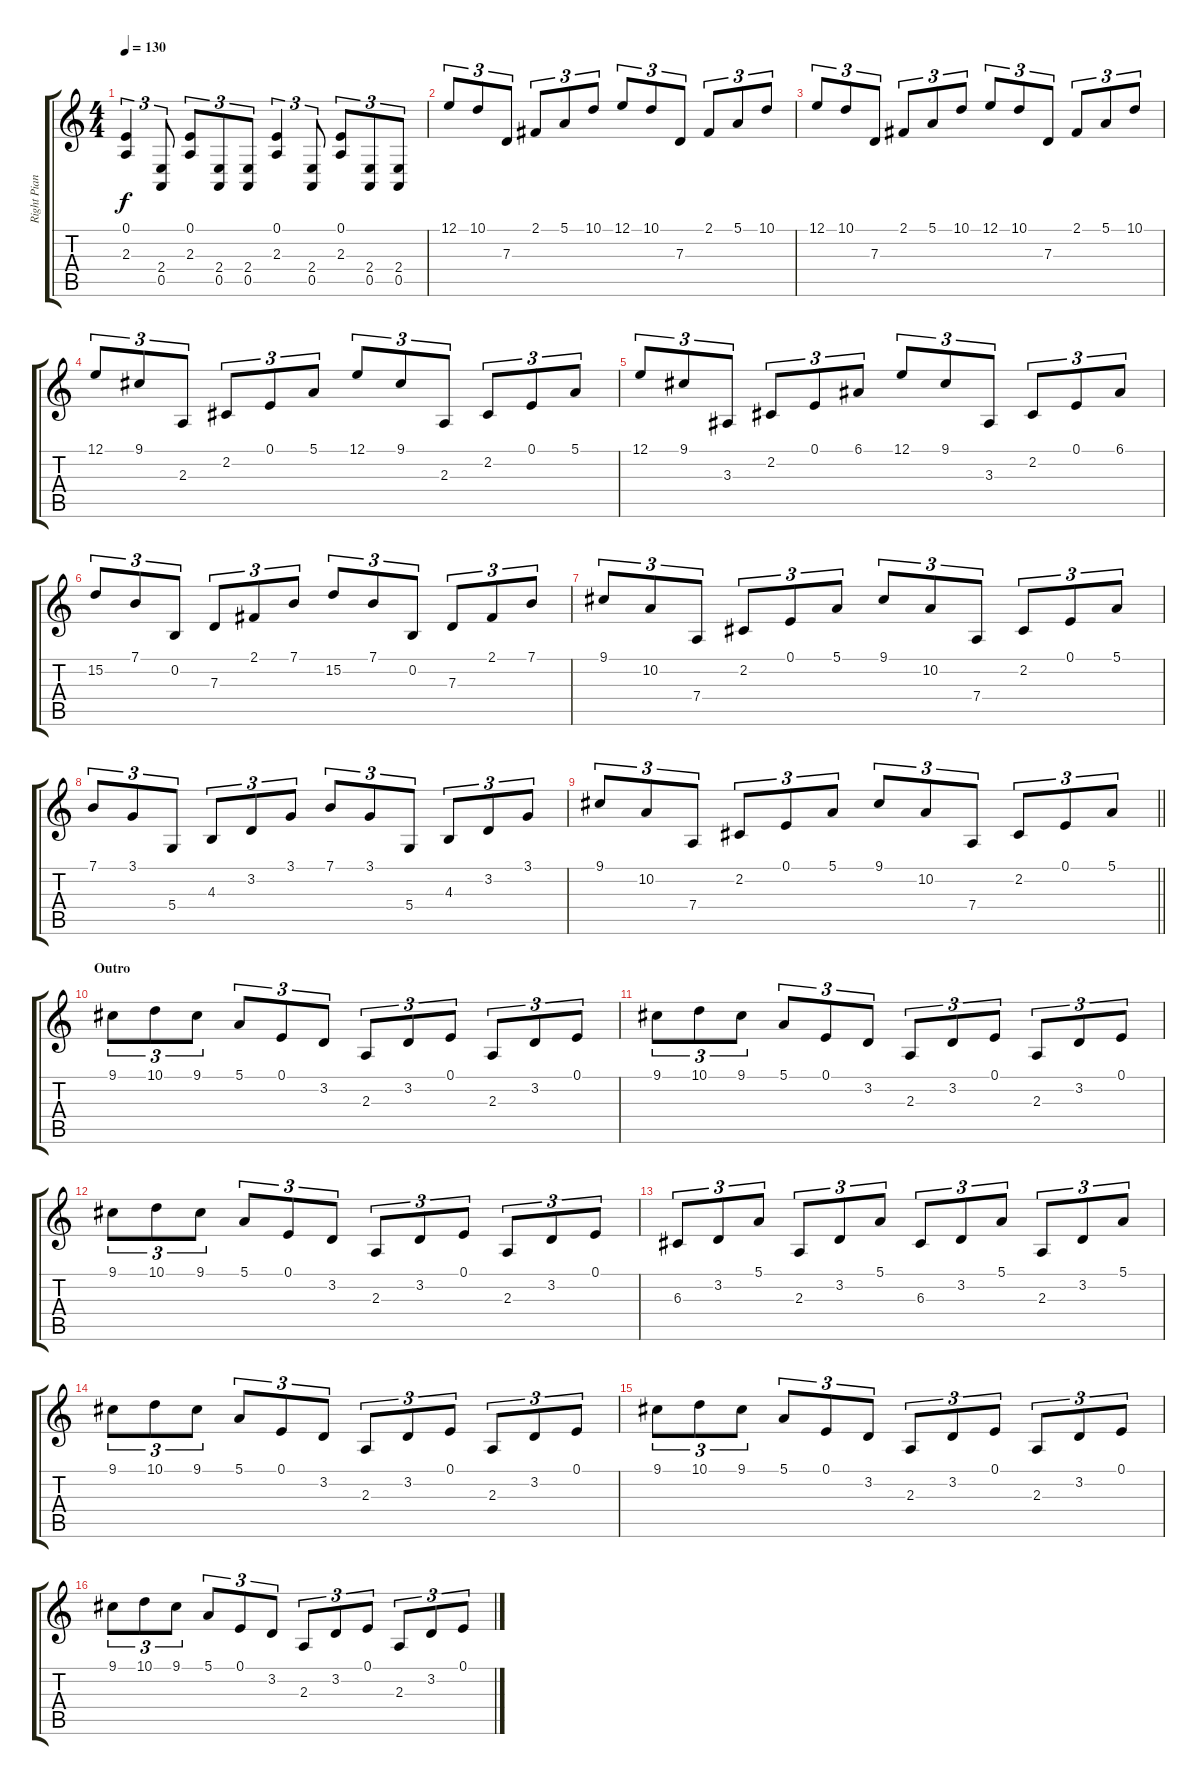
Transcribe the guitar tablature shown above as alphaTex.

\track ("Right Piano" "Right Pian") {instrument acousticgrandpiano}
\staff {score tabs}
\tuning (E4 B3 G3 D3 A2 E2) {hide}
\ts (4 4)
\tempo 130
\clef g2
\ks c
(0.1 2.3).4{tu (3 2) dy f} (2.4 0.5).8{tu (3 2)} (0.1 2.3).8{tu (3 2)} (2.4 0.5).8{tu (3 2)} (2.4 0.5).8{tu (3 2)} (0.1 2.3).4{tu (3 2)} (2.4 0.5).8{tu (3 2)} (0.1 2.3).8{tu (3 2)} (2.4 0.5).8{tu (3 2)} (2.4 0.5).8{tu (3 2)} |
12.1.8{tu (3 2)} 10.1.8{tu (3 2)} 7.3.8{tu (3 2)} 2.1.8{tu (3 2)} 5.1.8{tu (3 2)} 10.1.8{tu (3 2)} 12.1.8{tu (3 2)} 10.1.8{tu (3 2)} 7.3.8{tu (3 2)} 2.1.8{tu (3 2)} 5.1.8{tu (3 2)} 10.1.8{tu (3 2)} |
12.1.8{tu (3 2)} 10.1.8{tu (3 2)} 7.3.8{tu (3 2)} 2.1.8{tu (3 2)} 5.1.8{tu (3 2)} 10.1.8{tu (3 2)} 12.1.8{tu (3 2)} 10.1.8{tu (3 2)} 7.3.8{tu (3 2)} 2.1.8{tu (3 2)} 5.1.8{tu (3 2)} 10.1.8{tu (3 2)} |
12.1.8{tu (3 2)} 9.1.8{tu (3 2)} 2.3.8{tu (3 2)} 2.2.8{tu (3 2)} 0.1.8{tu (3 2)} 5.1.8{tu (3 2)} 12.1.8{tu (3 2)} 9.1.8{tu (3 2)} 2.3.8{tu (3 2)} 2.2.8{tu (3 2)} 0.1.8{tu (3 2)} 5.1.8{tu (3 2)} |
12.1.8{tu (3 2)} 9.1.8{tu (3 2)} 3.3.8{tu (3 2)} 2.2.8{tu (3 2)} 0.1.8{tu (3 2)} 6.1.8{tu (3 2)} 12.1.8{tu (3 2)} 9.1.8{tu (3 2)} 3.3.8{tu (3 2)} 2.2.8{tu (3 2)} 0.1.8{tu (3 2)} 6.1.8{tu (3 2)} |
15.2.8{tu (3 2)} 7.1.8{tu (3 2)} 0.2.8{tu (3 2)} 7.3.8{tu (3 2)} 2.1.8{tu (3 2)} 7.1.8{tu (3 2)} 15.2.8{tu (3 2)} 7.1.8{tu (3 2)} 0.2.8{tu (3 2)} 7.3.8{tu (3 2)} 2.1.8{tu (3 2)} 7.1.8{tu (3 2)} |
9.1.8{tu (3 2)} 10.2.8{tu (3 2)} 7.4.8{tu (3 2)} 2.2.8{tu (3 2)} 0.1.8{tu (3 2)} 5.1.8{tu (3 2)} 9.1.8{tu (3 2)} 10.2.8{tu (3 2)} 7.4.8{tu (3 2)} 2.2.8{tu (3 2)} 0.1.8{tu (3 2)} 5.1.8{tu (3 2)} |
7.1.8{tu (3 2)} 3.1.8{tu (3 2)} 5.4.8{tu (3 2)} 4.3.8{tu (3 2)} 3.2.8{tu (3 2)} 3.1.8{tu (3 2)} 7.1.8{tu (3 2)} 3.1.8{tu (3 2)} 5.4.8{tu (3 2)} 4.3.8{tu (3 2)} 3.2.8{tu (3 2)} 3.1.8{tu (3 2)} |
\barLineRight lightlight
9.1.8{tu (3 2)} 10.2.8{tu (3 2)} 7.4.8{tu (3 2)} 2.2.8{tu (3 2)} 0.1.8{tu (3 2)} 5.1.8{tu (3 2)} 9.1.8{tu (3 2)} 10.2.8{tu (3 2)} 7.4.8{tu (3 2)} 2.2.8{tu (3 2)} 0.1.8{tu (3 2)} 5.1.8{tu (3 2)} |
\section ("" "Outro")
9.1.8{tu (3 2)} 10.1.8{tu (3 2)} 9.1.8{tu (3 2)} 5.1.8{tu (3 2)} 0.1.8{tu (3 2)} 3.2.8{tu (3 2)} 2.3.8{tu (3 2)} 3.2.8{tu (3 2)} 0.1.8{tu (3 2)} 2.3.8{tu (3 2)} 3.2.8{tu (3 2)} 0.1.8{tu (3 2)} |
9.1.8{tu (3 2)} 10.1.8{tu (3 2)} 9.1.8{tu (3 2)} 5.1.8{tu (3 2)} 0.1.8{tu (3 2)} 3.2.8{tu (3 2)} 2.3.8{tu (3 2)} 3.2.8{tu (3 2)} 0.1.8{tu (3 2)} 2.3.8{tu (3 2)} 3.2.8{tu (3 2)} 0.1.8{tu (3 2)} |
9.1.8{tu (3 2)} 10.1.8{tu (3 2)} 9.1.8{tu (3 2)} 5.1.8{tu (3 2)} 0.1.8{tu (3 2)} 3.2.8{tu (3 2)} 2.3.8{tu (3 2)} 3.2.8{tu (3 2)} 0.1.8{tu (3 2)} 2.3.8{tu (3 2)} 3.2.8{tu (3 2)} 0.1.8{tu (3 2)} |
6.3.8{tu (3 2)} 3.2.8{tu (3 2)} 5.1.8{tu (3 2)} 2.3.8{tu (3 2)} 3.2.8{tu (3 2)} 5.1.8{tu (3 2)} 6.3.8{tu (3 2)} 3.2.8{tu (3 2)} 5.1.8{tu (3 2)} 2.3.8{tu (3 2)} 3.2.8{tu (3 2)} 5.1.8{tu (3 2)} |
9.1.8{tu (3 2)} 10.1.8{tu (3 2)} 9.1.8{tu (3 2)} 5.1.8{tu (3 2)} 0.1.8{tu (3 2)} 3.2.8{tu (3 2)} 2.3.8{tu (3 2)} 3.2.8{tu (3 2)} 0.1.8{tu (3 2)} 2.3.8{tu (3 2)} 3.2.8{tu (3 2)} 0.1.8{tu (3 2)} |
9.1.8{tu (3 2)} 10.1.8{tu (3 2)} 9.1.8{tu (3 2)} 5.1.8{tu (3 2)} 0.1.8{tu (3 2)} 3.2.8{tu (3 2)} 2.3.8{tu (3 2)} 3.2.8{tu (3 2)} 0.1.8{tu (3 2)} 2.3.8{tu (3 2)} 3.2.8{tu (3 2)} 0.1.8{tu (3 2)} |
9.1.8{tu (3 2)} 10.1.8{tu (3 2)} 9.1.8{tu (3 2)} 5.1.8{tu (3 2)} 0.1.8{tu (3 2)} 3.2.8{tu (3 2)} 2.3.8{tu (3 2)} 3.2.8{tu (3 2)} 0.1.8{tu (3 2)} 2.3.8{tu (3 2)} 3.2.8{tu (3 2)} 0.1.8{tu (3 2)}
